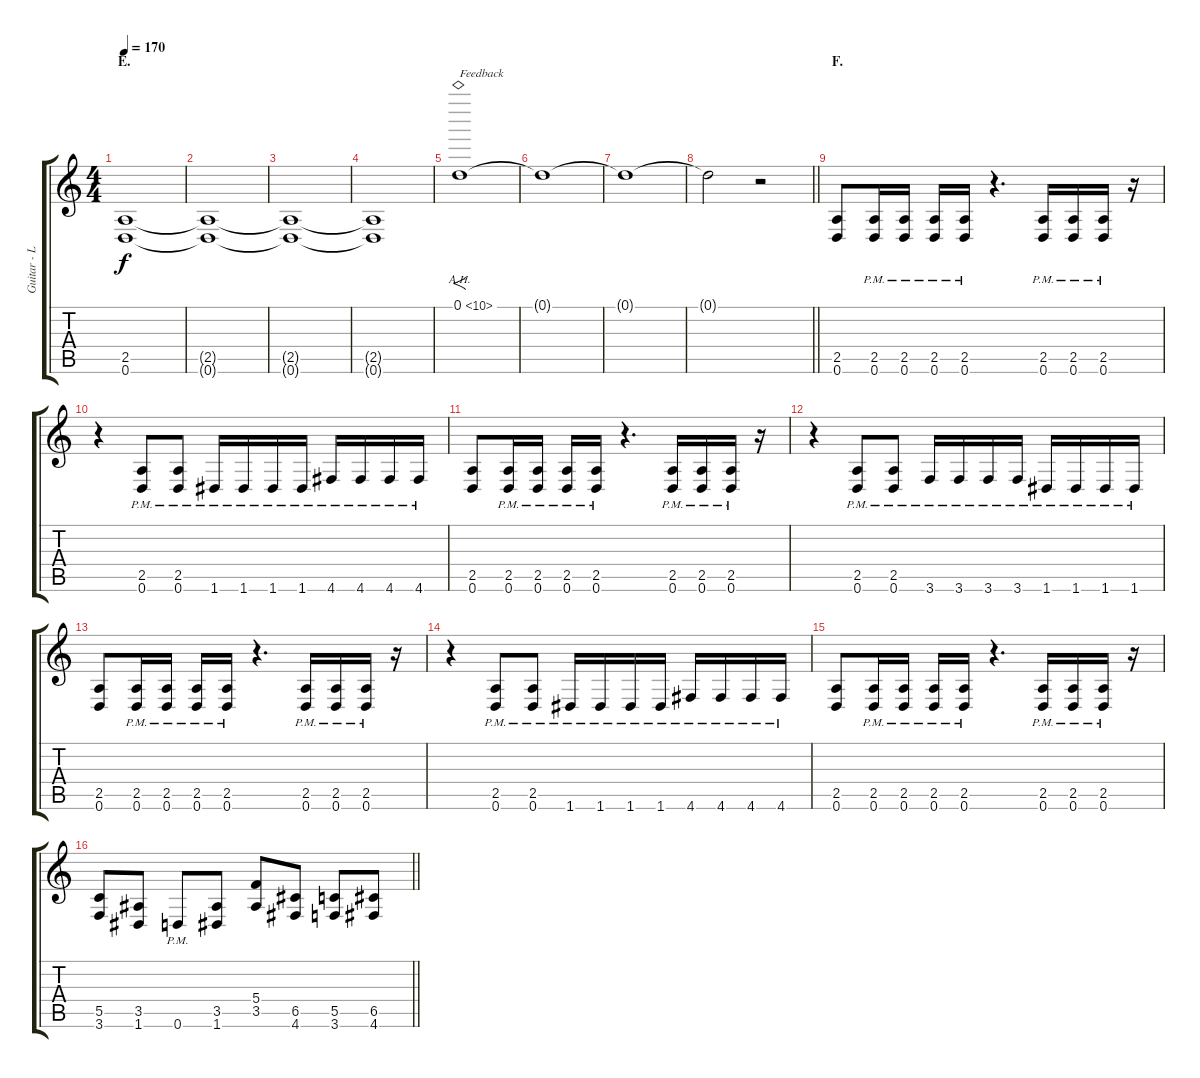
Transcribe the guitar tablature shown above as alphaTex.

\track ("Guitar - Left" "Guitar - L") {instrument distortionguitar}
\staff {score tabs}
\tuning (D4 A3 F3 C3 G2 D2) {hide}
\ts (4 4)
\section ("" "E.")
\tempo 170
\clef g2
\ks c
(2.5 0.6).1{dy f} |
(2.5{t} 0.6{t}).1 |
(2.5{t} 0.6{t}).1 |
(2.5{t} 0.6{t}).1 |
0.1{ah 10}.1{f txt "Feedback"} |
0.1{t}.1 |
0.1{t}.1 |
\barLineRight lightlight
0.1{t}.2 r.2 |
\section ("" "F.")
(2.5 0.6).8 (2.5{pm} 0.6{pm}).16 (2.5{pm} 0.6{pm}).16 (2.5{pm} 0.6{pm}).16 (2.5{pm} 0.6{pm}).16 r.4{d} (2.5{pm} 0.6{pm}).16 (2.5{pm} 0.6{pm}).16 (2.5{pm} 0.6{pm}).16 r.16 |
r.4 (2.5{pm} 0.6{pm}).8 (2.5{pm} 0.6{pm}).8 1.6{pm}.16 1.6{pm}.16 1.6{pm}.16 1.6{pm}.16 4.6{pm}.16 4.6{pm}.16 4.6{pm}.16 4.6{pm}.16 |
(2.5 0.6).8 (2.5{pm} 0.6{pm}).16 (2.5{pm} 0.6{pm}).16 (2.5{pm} 0.6{pm}).16 (2.5{pm} 0.6{pm}).16 r.4{d} (2.5{pm} 0.6{pm}).16 (2.5{pm} 0.6{pm}).16 (2.5{pm} 0.6{pm}).16 r.16 |
r.4 (2.5{pm} 0.6{pm}).8 (2.5{pm} 0.6{pm}).8 3.6{pm}.16 3.6{pm}.16 3.6{pm}.16 3.6{pm}.16 1.6{pm}.16 1.6{pm}.16 1.6{pm}.16 1.6{pm}.16 |
(2.5 0.6).8 (2.5{pm} 0.6{pm}).16 (2.5{pm} 0.6{pm}).16 (2.5{pm} 0.6{pm}).16 (2.5{pm} 0.6{pm}).16 r.4{d} (2.5{pm} 0.6{pm}).16 (2.5{pm} 0.6{pm}).16 (2.5{pm} 0.6{pm}).16 r.16 |
r.4 (2.5{pm} 0.6{pm}).8 (2.5{pm} 0.6{pm}).8 1.6{pm}.16 1.6{pm}.16 1.6{pm}.16 1.6{pm}.16 4.6{pm}.16 4.6{pm}.16 4.6{pm}.16 4.6{pm}.16 |
(2.5 0.6).8 (2.5{pm} 0.6{pm}).16 (2.5{pm} 0.6{pm}).16 (2.5{pm} 0.6{pm}).16 (2.5{pm} 0.6{pm}).16 r.4{d} (2.5{pm} 0.6{pm}).16 (2.5{pm} 0.6{pm}).16 (2.5{pm} 0.6{pm}).16 r.16 |
\barLineRight lightlight
(5.5 3.6).8 (3.5 1.6).8 0.6{pm}.8 (3.5 1.6).8 (5.4 3.5).8 (6.5 4.6).8 (5.5 3.6).8 (6.5 4.6).8
